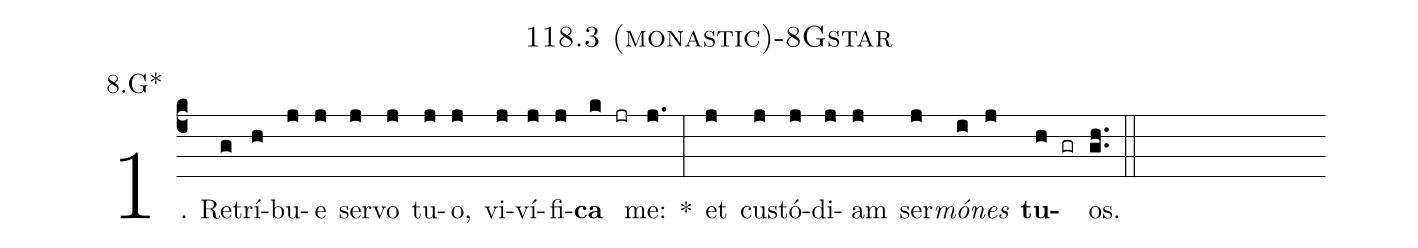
name: 118.3 (monastic)-8Gstar;
annotation: 8.G*;
%%
(c4)1. Re(g)trí(h)bu(j)e(j) ser(j)vo(j) tu(j)o,(j) vi(j)ví(j)fi(j)<b>ca</b>(k jr) me:(j.) *(:) et(j) cus(j)tó(j)di(j)am(j) ser(j)<i>mó</i>(i)<i>nes</i>(j) <b>tu</b>(h gr)os.(gh..) (::)
